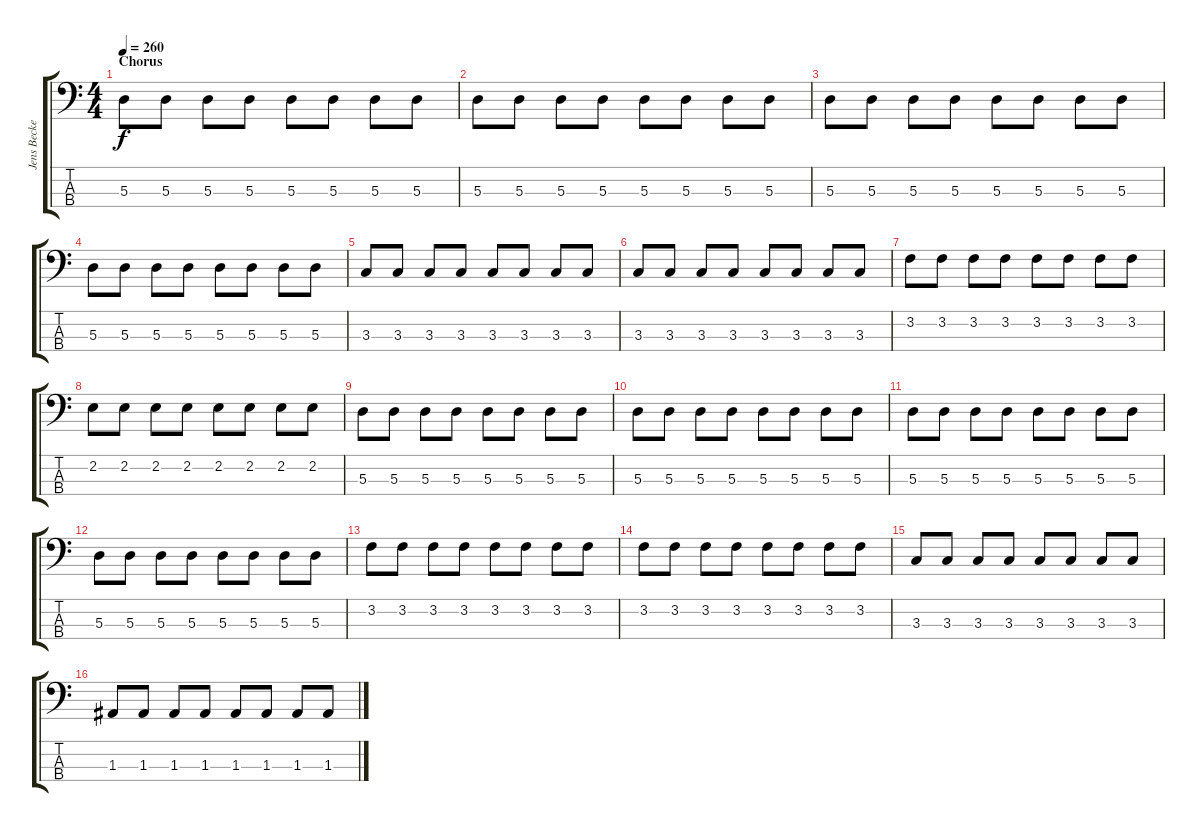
\track ("Jens Becker" "Jens Becke") {instrument electricbasspick}
\staff {score tabs}
\tuning (G2 D2 A1 E1) {hide}
\ts (4 4)
\section ("" "Chorus")
\tempo 260
\clef f4
\ks c
5.3.8{dy f} 5.3.8 5.3.8 5.3.8 5.3.8 5.3.8 5.3.8 5.3.8 |
5.3.8 5.3.8 5.3.8 5.3.8 5.3.8 5.3.8 5.3.8 5.3.8 |
5.3.8 5.3.8 5.3.8 5.3.8 5.3.8 5.3.8 5.3.8 5.3.8 |
5.3.8 5.3.8 5.3.8 5.3.8 5.3.8 5.3.8 5.3.8 5.3.8 |
3.3.8 3.3.8 3.3.8 3.3.8 3.3.8 3.3.8 3.3.8 3.3.8 |
3.3.8 3.3.8 3.3.8 3.3.8 3.3.8 3.3.8 3.3.8 3.3.8 |
3.2.8 3.2.8 3.2.8 3.2.8 3.2.8 3.2.8 3.2.8 3.2.8 |
2.2.8 2.2.8 2.2.8 2.2.8 2.2.8 2.2.8 2.2.8 2.2.8 |
5.3.8 5.3.8 5.3.8 5.3.8 5.3.8 5.3.8 5.3.8 5.3.8 |
5.3.8 5.3.8 5.3.8 5.3.8 5.3.8 5.3.8 5.3.8 5.3.8 |
5.3.8 5.3.8 5.3.8 5.3.8 5.3.8 5.3.8 5.3.8 5.3.8 |
5.3.8 5.3.8 5.3.8 5.3.8 5.3.8 5.3.8 5.3.8 5.3.8 |
3.2.8 3.2.8 3.2.8 3.2.8 3.2.8 3.2.8 3.2.8 3.2.8 |
3.2.8 3.2.8 3.2.8 3.2.8 3.2.8 3.2.8 3.2.8 3.2.8 |
3.3.8 3.3.8 3.3.8 3.3.8 3.3.8 3.3.8 3.3.8 3.3.8 |
1.3.8 1.3.8 1.3.8 1.3.8 1.3.8 1.3.8 1.3.8 1.3.8
